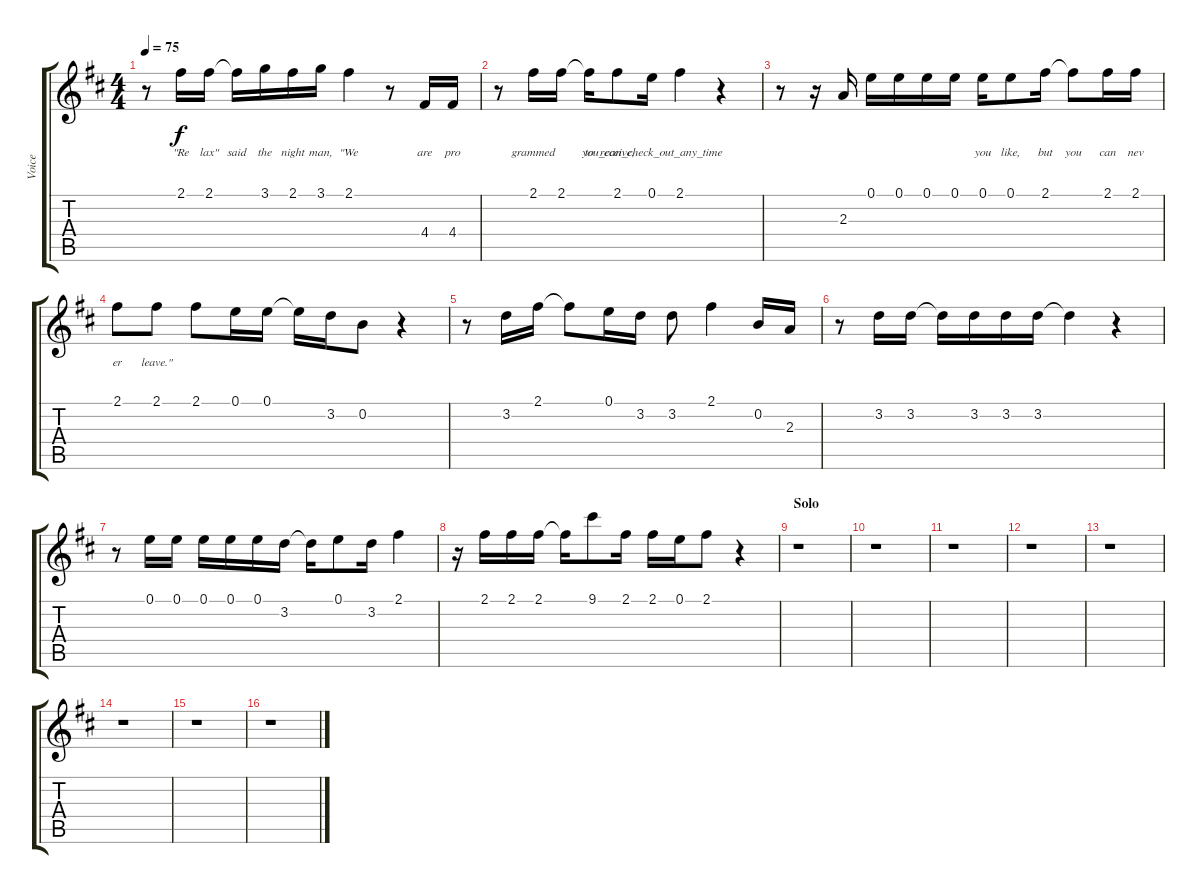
\track ("Voice" "Voice") {instrument overdrivenguitar}
\staff {score tabs}
\tuning (E4 B3 G3 D3 A2 E2) {hide}
\ts (4 4)
\tempo 75
\clef g2
\ks bminor
r.8{dy f} 2.1.16{lyrics (0 "\"Re") lyrics (1 "") lyrics (2 "") lyrics (3 "") lyrics (4 "")} 2.1.16{lyrics (0 "lax\"") lyrics (1 "") lyrics (2 "") lyrics (3 "") lyrics (4 "")} 2.1{t}.16{lyrics (0 "said") lyrics (1 "") lyrics (2 "") lyrics (3 "") lyrics (4 "")} 3.1.16{lyrics (0 "the") lyrics (1 "") lyrics (2 "") lyrics (3 "") lyrics (4 "")} 2.1.16{lyrics (0 "night") lyrics (1 "") lyrics (2 "") lyrics (3 "") lyrics (4 "")} 3.1.16{lyrics (0 "man,") lyrics (1 "") lyrics (2 "") lyrics (3 "") lyrics (4 "")} 2.1.4{lyrics (0 "\"We") lyrics (1 "") lyrics (2 "") lyrics (3 "") lyrics (4 "")} r.8 4.4.16{lyrics (0 "are") lyrics (1 "") lyrics (2 "") lyrics (3 "") lyrics (4 "")} 4.4.16{lyrics (0 "pro") lyrics (1 "") lyrics (2 "") lyrics (3 "") lyrics (4 "")} |
r.8 2.1.16{lyrics (0 "grammed") lyrics (1 "") lyrics (2 "") lyrics (3 "") lyrics (4 "")} 2.1.16{lyrics (0 "") lyrics (1 "") lyrics (2 "") lyrics (3 "") lyrics (4 "")} 2.1{t}.16{lyrics (0 "to") lyrics (1 "") lyrics (2 "") lyrics (3 "") lyrics (4 "")} 2.1.8{lyrics (0 "receive,") lyrics (1 "") lyrics (2 "") lyrics (3 "") lyrics (4 "")} 0.1.16{lyrics (0 "you_can_check_out_any_time") lyrics (1 "") lyrics (2 "") lyrics (3 "") lyrics (4 "")} 2.1.4{lyrics (0 "") lyrics (1 "") lyrics (2 "") lyrics (3 "") lyrics (4 "")} r.4 |
r.8 r.16 2.3.16{lyrics (0 "") lyrics (1 "") lyrics (2 "") lyrics (3 "") lyrics (4 "")} 0.1.16{lyrics (0 "") lyrics (1 "") lyrics (2 "") lyrics (3 "") lyrics (4 "")} 0.1.16{lyrics (0 "") lyrics (1 "") lyrics (2 "") lyrics (3 "") lyrics (4 "")} 0.1.16{lyrics (0 "") lyrics (1 "") lyrics (2 "") lyrics (3 "") lyrics (4 "")} 0.1.16{lyrics (0 "") lyrics (1 "") lyrics (2 "") lyrics (3 "") lyrics (4 "")} 0.1.16{lyrics (0 "you") lyrics (1 "") lyrics (2 "") lyrics (3 "") lyrics (4 "")} 0.1.8{lyrics (0 "like,") lyrics (1 "") lyrics (2 "") lyrics (3 "") lyrics (4 "")} 2.1.16{lyrics (0 "but") lyrics (1 "") lyrics (2 "") lyrics (3 "") lyrics (4 "")} 2.1{t}.8{lyrics (0 "you") lyrics (1 "") lyrics (2 "") lyrics (3 "") lyrics (4 "")} 2.1.16{lyrics (0 "can") lyrics (1 "") lyrics (2 "") lyrics (3 "") lyrics (4 "")} 2.1.16{lyrics (0 "nev") lyrics (1 "") lyrics (2 "") lyrics (3 "") lyrics (4 "")} |
2.1.8{lyrics (0 "er") lyrics (1 "") lyrics (2 "") lyrics (3 "") lyrics (4 "")} 2.1.8{lyrics (0 "leave.\"") lyrics (1 "") lyrics (2 "") lyrics (3 "") lyrics (4 "")} 2.1.8 0.1.16 0.1.16 0.1{t}.16 3.2.16 0.2.8 r.4 |
r.8 3.2.16 2.1.16 2.1{t}.8 0.1.16 3.2.16 3.2.8 2.1.4 0.2.16 2.3.16 |
r.8 3.2.16 3.2.16 3.2{t}.16 3.2.16 3.2.16 3.2.16 3.2{t}.4 r.4 |
r.8 0.1.16 0.1.16 0.1.16 0.1.16 0.1.16 3.2.16 3.2{t}.16 0.1.8 3.2.16 2.1.4 |
r.16 2.1.16 2.1.16 2.1.16 2.1{t}.16 9.1.8 2.1.16 2.1.16 0.1.16 2.1.8 r.4 |
\section ("" "Solo")
r.1 |
r.1 |
r.1 |
r.1 |
r.1 |
r.1 |
r.1 |
r.1
